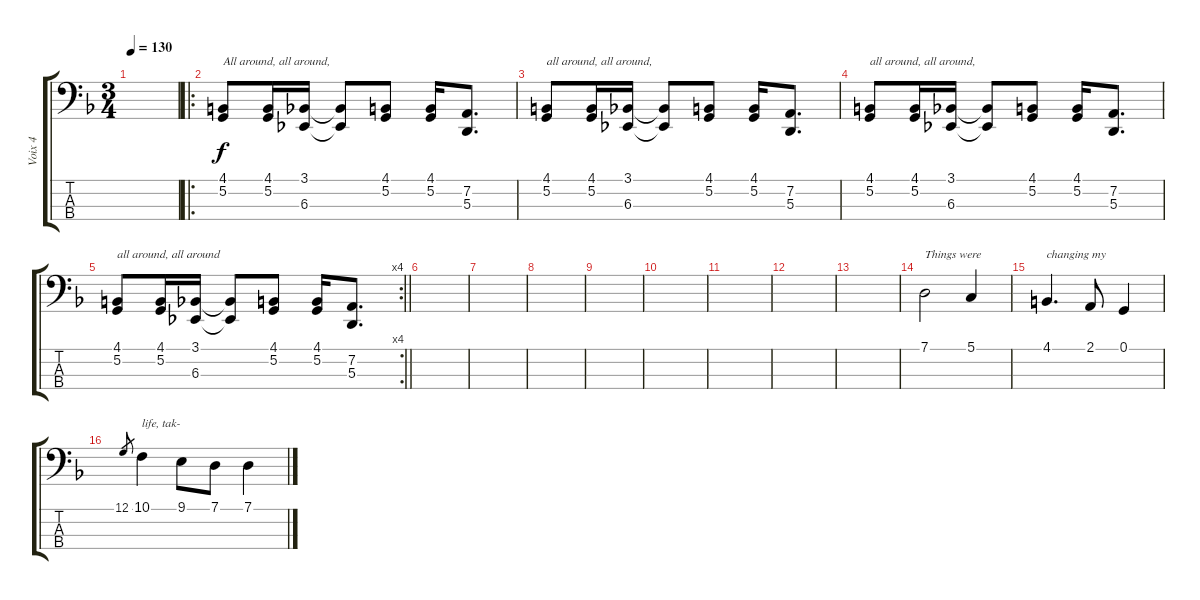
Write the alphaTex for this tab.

\track ("Voix 4" "Voix 4") {instrument lead1square}
\staff {score tabs}
\tuning (G2 D2 A1 E1) {hide}
\ts (3 4)
\tempo 130
\clef f4
\ks dminor
|
\ro
(4.1 5.2).8{txt "All around, all around, "} (4.1 5.2).16 (3.1 6.3).16 (3.1{t} 6.3{t}).8 (4.1 5.2).8 (4.1 5.2).16 (7.2 5.3).8{d} |
(4.1 5.2).8{txt "all around, all around, "} (4.1 5.2).16 (3.1 6.3).16 (3.1{t} 6.3{t}).8 (4.1 5.2).8 (4.1 5.2).16 (7.2 5.3).8{d} |
(4.1 5.2).8{txt "all around, all around, "} (4.1 5.2).16 (3.1 6.3).16 (3.1{t} 6.3{t}).8 (4.1 5.2).8 (4.1 5.2).16 (7.2 5.3).8{d} |
\rc 4
\barLineRight lightlight
(4.1 5.2).8{txt "all around, all around"} (4.1 5.2).16 (3.1 6.3).16 (3.1{t} 6.3{t}).8 (4.1 5.2).8 (4.1 5.2).16 (7.2 5.3).8{d} |
|
|
|
|
|
|
|
|
7.1.2{txt "Things were"} 5.1.4 |
4.1.4{d txt "changing my"} 2.1.8 0.1.4 |
12.1.8{gr} 10.1.4{txt "life, tak-"} 9.1.8 7.1.8 7.1.4
